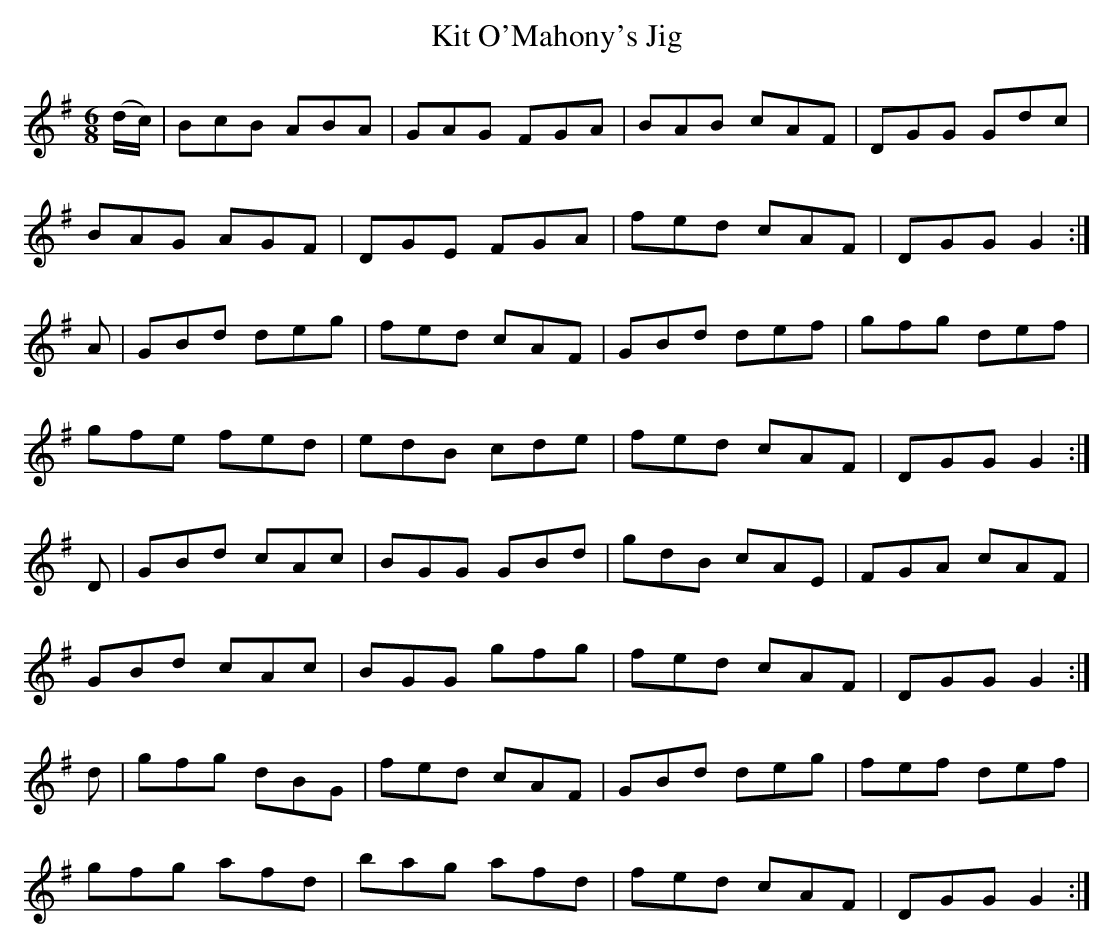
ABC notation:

X:1
T: Kit O'Mahony's Jig
M: 6/8
L: 1/8
K: G
(d/c/)|BcB ABA|GAG FGA|BAB cAF|DGG Gdc|
BAG AGF|DGE FGA|fed cAF|DGG G2:|
A|GBd deg|fed cAF|GBd def|gfg def|
gfe fed|edB cde|fed cAF|DGG G2:|
D|GBd cAc|BGG GBd|gdB cAE|FGA cAF|
GBd cAc|BGG gfg|fed cAF|DGG G2:|
d|gfg dBG|fed cAF|GBd deg|fef def|
gfg afd|bag afd|fed cAF|DGG G2:|
